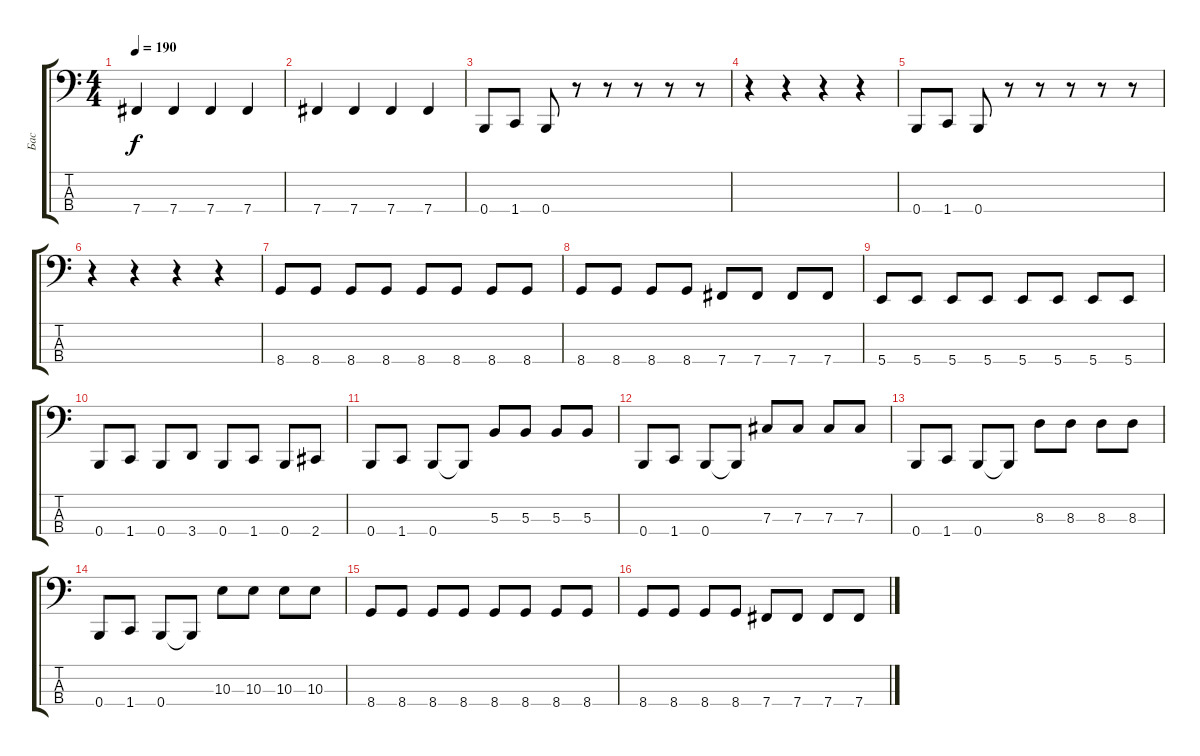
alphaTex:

\track ("Бас" "Бас") {instrument electricbasspick}
\staff {score tabs}
\tuning (E2 B1 Gb1 B0) {hide}
\ts (4 4)
\tempo 190
\clef f4
\ks c
7.4.4{dy f} 7.4.4 7.4.4 7.4.4 |
7.4.4 7.4.4 7.4.4 7.4.4 |
0.4.8 1.4.8 0.4.8 r.8 r.8 r.8 r.8 r.8 |
r.4 r.4 r.4 r.4 |
0.4.8 1.4.8 0.4.8 r.8 r.8 r.8 r.8 r.8 |
r.4 r.4 r.4 r.4 |
8.4.8 8.4.8 8.4.8 8.4.8 8.4.8 8.4.8 8.4.8 8.4.8 |
8.4.8 8.4.8 8.4.8 8.4.8 7.4.8 7.4.8 7.4.8 7.4.8 |
5.4.8 5.4.8 5.4.8 5.4.8 5.4.8 5.4.8 5.4.8 5.4.8 |
0.4.8 1.4.8 0.4.8 3.4.8 0.4.8 1.4.8 0.4.8 2.4.8 |
0.4.8 1.4.8 0.4.8 0.4{t}.8 5.3.8 5.3.8 5.3.8 5.3.8 |
0.4.8 1.4.8 0.4.8 0.4{t}.8 7.3.8 7.3.8 7.3.8 7.3.8 |
0.4.8 1.4.8 0.4.8 0.4{t}.8 8.3.8 8.3.8 8.3.8 8.3.8 |
0.4.8 1.4.8 0.4.8 0.4{t}.8 10.3.8 10.3.8 10.3.8 10.3.8 |
8.4.8 8.4.8 8.4.8 8.4.8 8.4.8 8.4.8 8.4.8 8.4.8 |
8.4.8 8.4.8 8.4.8 8.4.8 7.4.8 7.4.8 7.4.8 7.4.8
